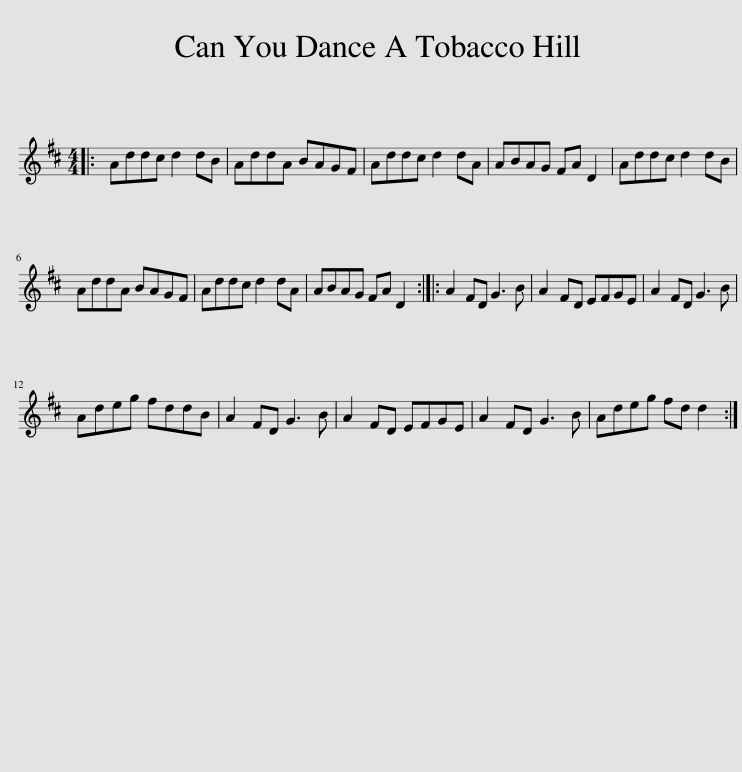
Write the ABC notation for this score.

X:1
L:1/8
M:4/4
I:linebreak $
K:D
V:1 treble
V:1
|: Addc d2 dB | AddA BAGF | Addc d2 dA | ABAG FA D2 | Addc d2 dB |$ %5
 AddA BAGF | Addc d2 dA | ABAG FA D2 :: A2 FD G3 B | A2 FD EFGE | %10
 A2 FD G3 B |$ Adeg fddB | A2 FD G3 B | A2 FD EFGE | A2 FD G3 B | %15
 Adeg fd d2 :| %16
